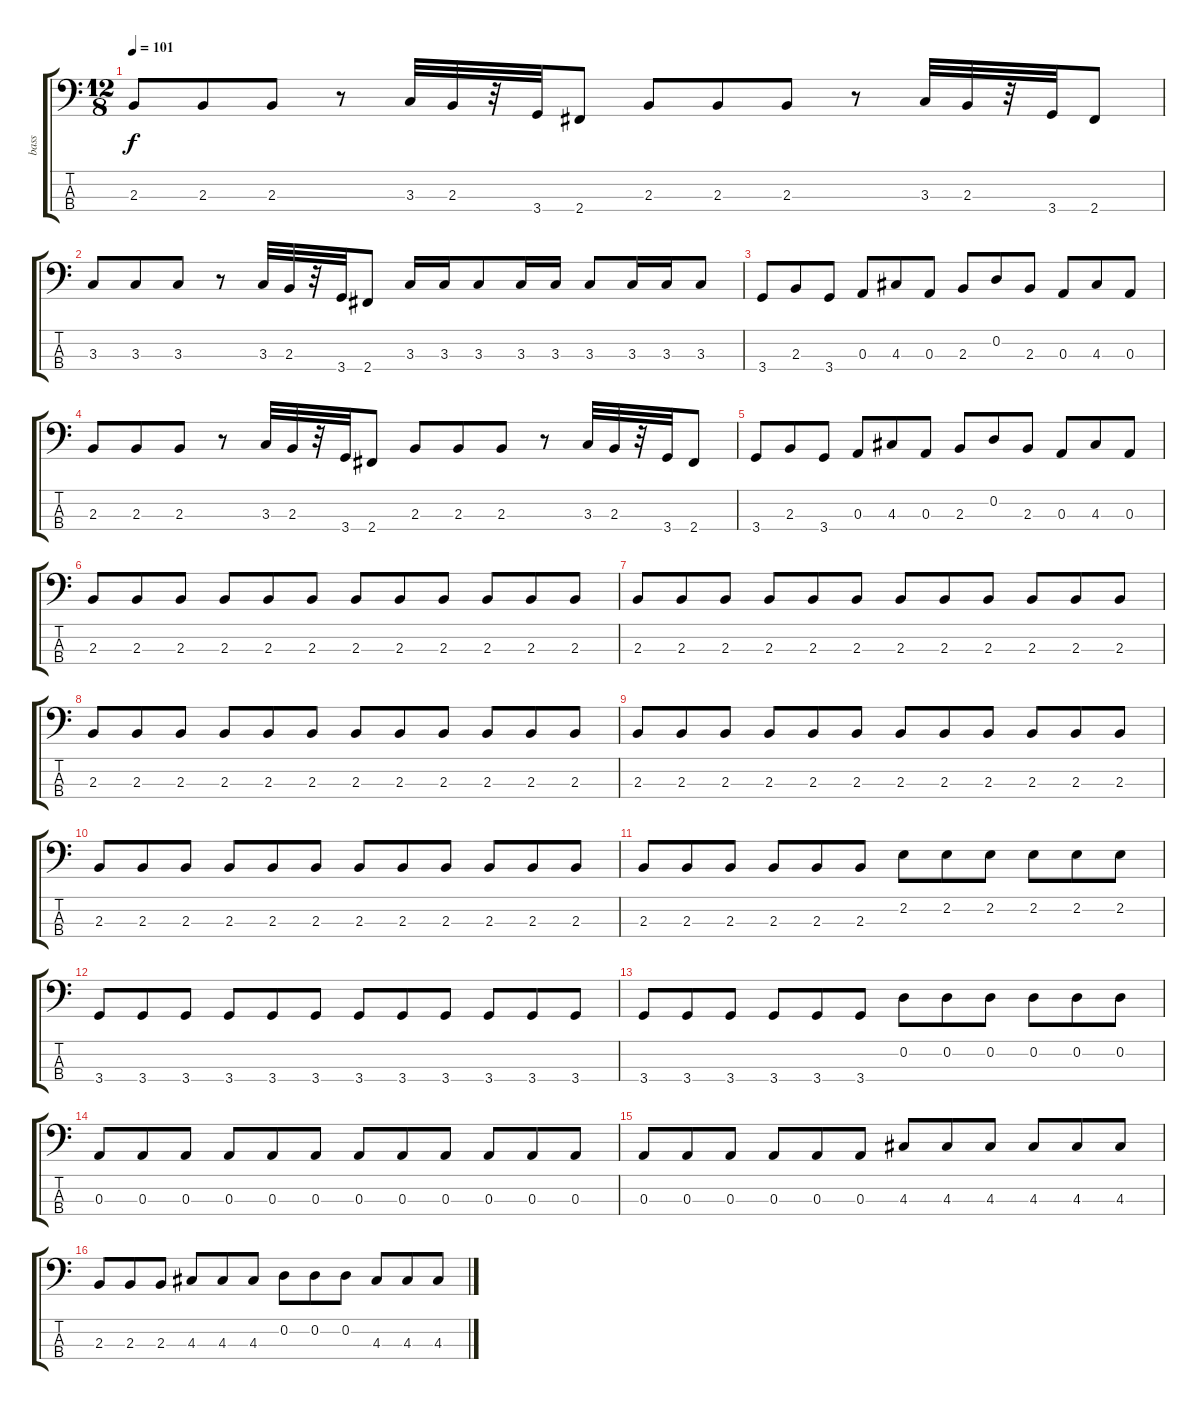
\track ("bass" "bass") {instrument electricbassfinger}
\staff {score tabs}
\tuning (G2 D2 A1 E1) {hide}
\ts (12 8)
\tempo 101
\clef f4
\ks c
2.3.8{dy f} 2.3.8 2.3.8 r.8 3.3.32 2.3.32 r.32 3.4.32 2.4.8 2.3.8 2.3.8 2.3.8 r.8 3.3.32 2.3.32 r.32 3.4.32 2.4.8 |
3.3.8 3.3.8 3.3.8 r.8 3.3.32 2.3.32 r.32 3.4.32 2.4.8 3.3.16 3.3.16 3.3.8 3.3.16 3.3.16 3.3.8 3.3.16 3.3.16 3.3.8 |
3.4.8 2.3.8 3.4.8 0.3.8 4.3.8 0.3.8 2.3.8 0.2.8 2.3.8 0.3.8 4.3.8 0.3.8 |
2.3.8 2.3.8 2.3.8 r.8 3.3.32 2.3.32 r.32 3.4.32 2.4.8 2.3.8 2.3.8 2.3.8 r.8 3.3.32 2.3.32 r.32 3.4.32 2.4.8 |
3.4.8 2.3.8 3.4.8 0.3.8 4.3.8 0.3.8 2.3.8 0.2.8 2.3.8 0.3.8 4.3.8 0.3.8 |
2.3.8 2.3.8 2.3.8 2.3.8 2.3.8 2.3.8 2.3.8 2.3.8 2.3.8 2.3.8 2.3.8 2.3.8 |
2.3.8 2.3.8 2.3.8 2.3.8 2.3.8 2.3.8 2.3.8 2.3.8 2.3.8 2.3.8 2.3.8 2.3.8 |
2.3.8 2.3.8 2.3.8 2.3.8 2.3.8 2.3.8 2.3.8 2.3.8 2.3.8 2.3.8 2.3.8 2.3.8 |
2.3.8 2.3.8 2.3.8 2.3.8 2.3.8 2.3.8 2.3.8 2.3.8 2.3.8 2.3.8 2.3.8 2.3.8 |
2.3.8 2.3.8 2.3.8 2.3.8 2.3.8 2.3.8 2.3.8 2.3.8 2.3.8 2.3.8 2.3.8 2.3.8 |
2.3.8 2.3.8 2.3.8 2.3.8 2.3.8 2.3.8 2.2.8 2.2.8 2.2.8 2.2.8 2.2.8 2.2.8 |
3.4.8 3.4.8 3.4.8 3.4.8 3.4.8 3.4.8 3.4.8 3.4.8 3.4.8 3.4.8 3.4.8 3.4.8 |
3.4.8 3.4.8 3.4.8 3.4.8 3.4.8 3.4.8 0.2.8 0.2.8 0.2.8 0.2.8 0.2.8 0.2.8 |
0.3.8 0.3.8 0.3.8 0.3.8 0.3.8 0.3.8 0.3.8 0.3.8 0.3.8 0.3.8 0.3.8 0.3.8 |
0.3.8 0.3.8 0.3.8 0.3.8 0.3.8 0.3.8 4.3.8 4.3.8 4.3.8 4.3.8 4.3.8 4.3.8 |
2.3.8 2.3.8 2.3.8 4.3.8 4.3.8 4.3.8 0.2.8 0.2.8 0.2.8 4.3.8 4.3.8 4.3.8
